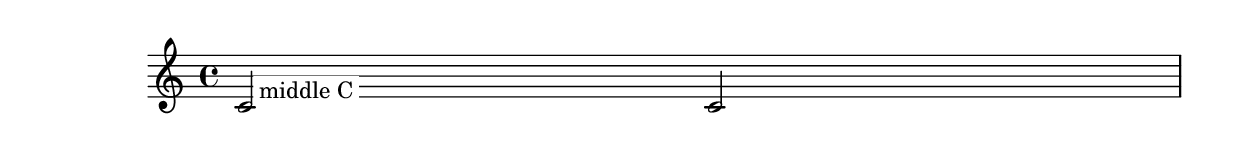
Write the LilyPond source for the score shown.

%% Do not edit this file; it is automatically
%% generated from LSR http://lsr.dsi.unimi.it
%% This file is in the public domain.
\version "2.13.16"

\header {
  lsrtags = "editorial-annotations, text"

%% Translation of GIT committish: d2119a9e5e951c6ae850322f41444ac98d1ed492
  texidoces = "
La instrucción @code{\\whiteout} intercala un rectángulo blanco
debajo de un elemento de marcado.  Este rectángulo blanco no tapa
a ningún otro objeto gráfico, puesto que las líneas del pentagrama
están en una capa inferior a la de la mayor parte de los otros
objetos.

"
  doctitlees = "Poner en blanco las líneas del pentagrama utilizando la instrucción \\whiteout"

  texidoc = "
The @code{\\whiteout} command underlays a markup with a white box.
Since staff lines are in a lower layer than most other grobs, this
white box will not overlap any other grob.

"
  doctitle = "Blanking staff lines using the \\whiteout command"
} % begin verbatim

\layout { ragged-right = ##f }
\relative c' {
  \override TextScript #'extra-offset = #'(2 . 4)
  c2-\markup { \whiteout \pad-markup #0.5 "middle C" } c
}

